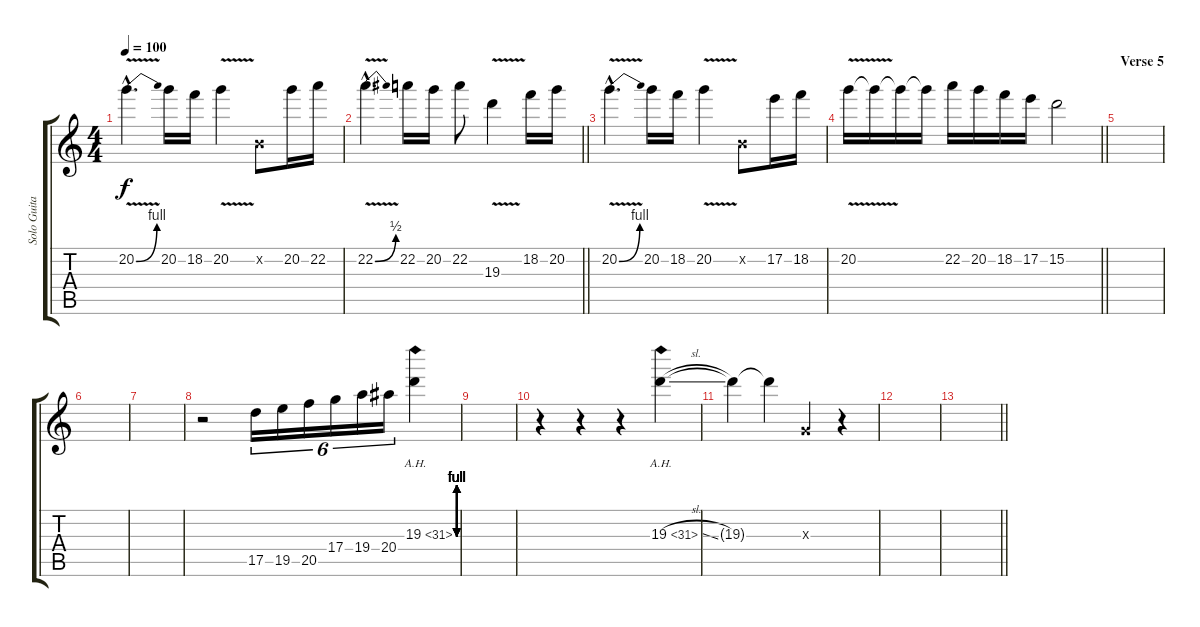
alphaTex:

\track ("Solo Guitar" "Solo Guita") {instrument distortionguitar}
\staff {score tabs}
\tuning (E4 B3 G3 D3 A2 E2) {hide}
\ts (4 4)
\tempo 100
\clef g2
\ks c
20.2{be (bend 0 0 60 4) v hac}.4{d dy f} 20.2.16 18.2.16 20.2{v}.4 0.2{x}.8 20.2.16 22.2.16 |
\barLineRight lightlight
22.2{be (bend 0 0 60 2) v hac}.4{d} 22.2.16 20.2.16 22.2.8 19.3{v}.4 18.2.16 20.2.16 |
20.2{be (bend 0 0 60 4) v hac}.4{d} 20.2.16 18.2.16 20.2{v}.4 0.2{x}.8 17.2.16 18.2.16 |
\barLineRight lightlight
20.2{v}.16 20.2{t}.16 20.2{t}.16 20.2{t}.16 22.2.16 20.2.16 18.2.16 17.2.16 15.2.2 |
\section ("" "Verse 5")
|
|
|
r.2 17.5.16{tu (6 4)} 19.5.16{tu (6 4)} 20.5.16{tu (6 4)} 17.4.16{tu (6 4)} 19.4.16{tu (6 4)} 20.4.16{tu (6 4)} 19.3{be (custom 0 0 4 4 10 0 15 4 20 0 24 4 30 0 35 4 40 0 44 4 50 0 54 4 60 0) ah 12}.4 |
|
r.4 r.4 r.4 19.3{ah 12 sl}.4 |
19.3{t}.4 19.3{t}.4 0.3{x}.4 r.4 |
|
\barLineRight lightlight
